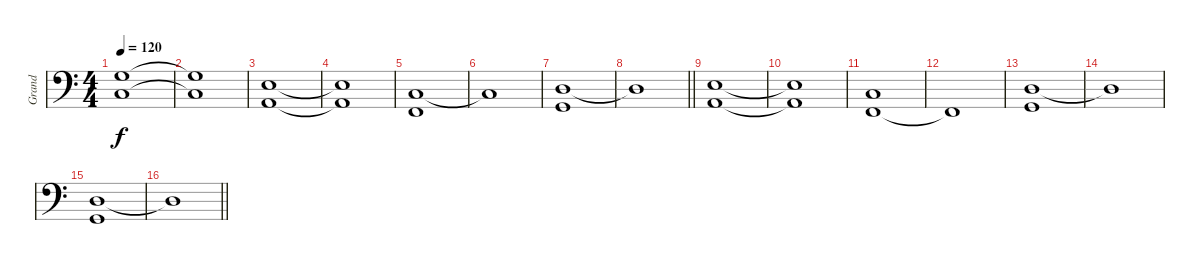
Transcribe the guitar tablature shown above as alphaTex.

\track ("Grand" "Grand") {instrument electricgrandpiano}
\staff {score}
\tuning (G2 D2 A1 E1 B0) {hide}
\ts (4 4)
\tempo 120
\clef f4
\ks c
(12.1 10.2).1{dy f} |
(12.1{t} 10.2{t}).1 |
(9.1 7.2).1 |
(9.1{t} 7.2{t}).1 |
(5.1 3.2).1 |
5.1{t}.1 |
(7.1 5.2).1 |
\barLineRight lightlight
7.1{t}.1 |
(9.1 7.2).1 |
(9.1{t} 7.2{t}).1 |
(5.1 3.2).1 |
3.2{t}.1 |
(7.1 5.2).1 |
7.1{t}.1 |
(7.1 5.2).1 |
\barLineRight lightlight
7.1{t}.1
